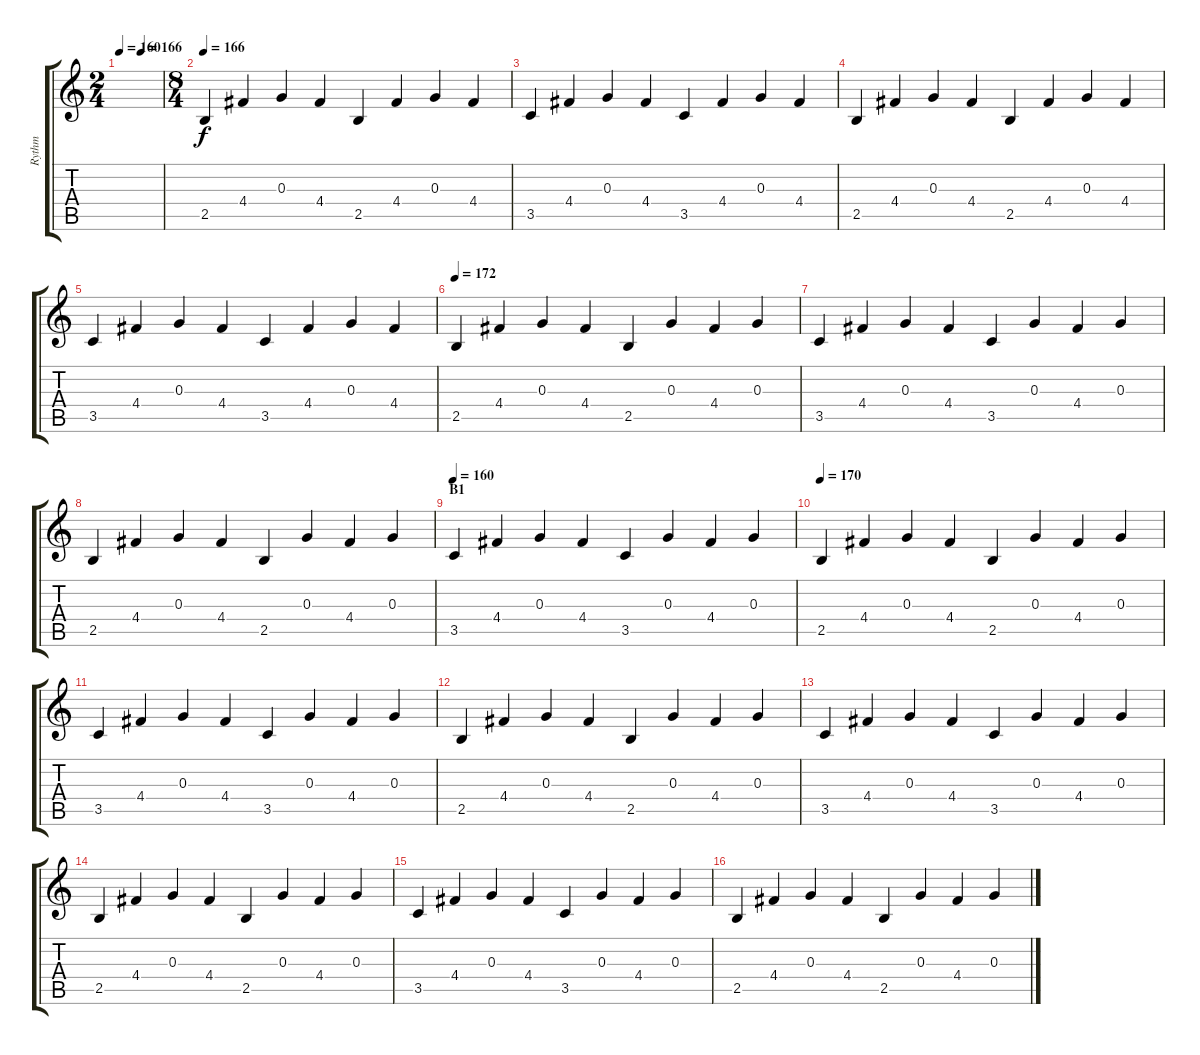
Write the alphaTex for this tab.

\track ("Rythm" "Rythm") {instrument acousticguitarsteel}
\staff {score tabs}
\tuning (E4 B3 G3 D3 A2 E2) {hide}
\ts (2 4)
\tempo 160
\tempo 120
\tempo (166 0.5)
\tempo 160
\clef g2
\ks c
|
\ts (8 4)
\tempo 166
2.5.4 4.4.4 0.3.4 4.4.4 2.5.4 4.4.4 0.3.4 4.4.4 |
3.5.4 4.4.4 0.3.4 4.4.4 3.5.4 4.4.4 0.3.4 4.4.4 |
2.5.4 4.4.4 0.3.4 4.4.4 2.5.4 4.4.4 0.3.4 4.4.4 |
3.5.4 4.4.4 0.3.4 4.4.4 3.5.4 4.4.4 0.3.4 4.4.4 |
\tempo 172
2.5.4 4.4.4 0.3.4 4.4.4 2.5.4 0.3.4 4.4.4 0.3.4 |
3.5.4 4.4.4 0.3.4 4.4.4 3.5.4 0.3.4 4.4.4 0.3.4 |
2.5.4 4.4.4 0.3.4 4.4.4 2.5.4 0.3.4 4.4.4 0.3.4 |
\section ("" "B1")
\tempo 160
3.5.4 4.4.4 0.3.4 4.4.4 3.5.4 0.3.4 4.4.4 0.3.4 |
\tempo 170
2.5.4{instrument distortionguitar} 4.4.4 0.3.4 4.4.4 2.5.4 0.3.4 4.4.4 0.3.4 |
3.5.4 4.4.4 0.3.4 4.4.4 3.5.4 0.3.4 4.4.4 0.3.4 |
2.5.4{instrument distortionguitar} 4.4.4 0.3.4 4.4.4 2.5.4 0.3.4 4.4.4 0.3.4 |
3.5.4 4.4.4 0.3.4 4.4.4 3.5.4 0.3.4 4.4.4 0.3.4 |
2.5.4{instrument distortionguitar} 4.4.4 0.3.4 4.4.4 2.5.4 0.3.4 4.4.4 0.3.4 |
3.5.4 4.4.4 0.3.4 4.4.4 3.5.4 0.3.4 4.4.4 0.3.4 |
2.5.4{instrument distortionguitar} 4.4.4 0.3.4 4.4.4 2.5.4 0.3.4 4.4.4 0.3.4
